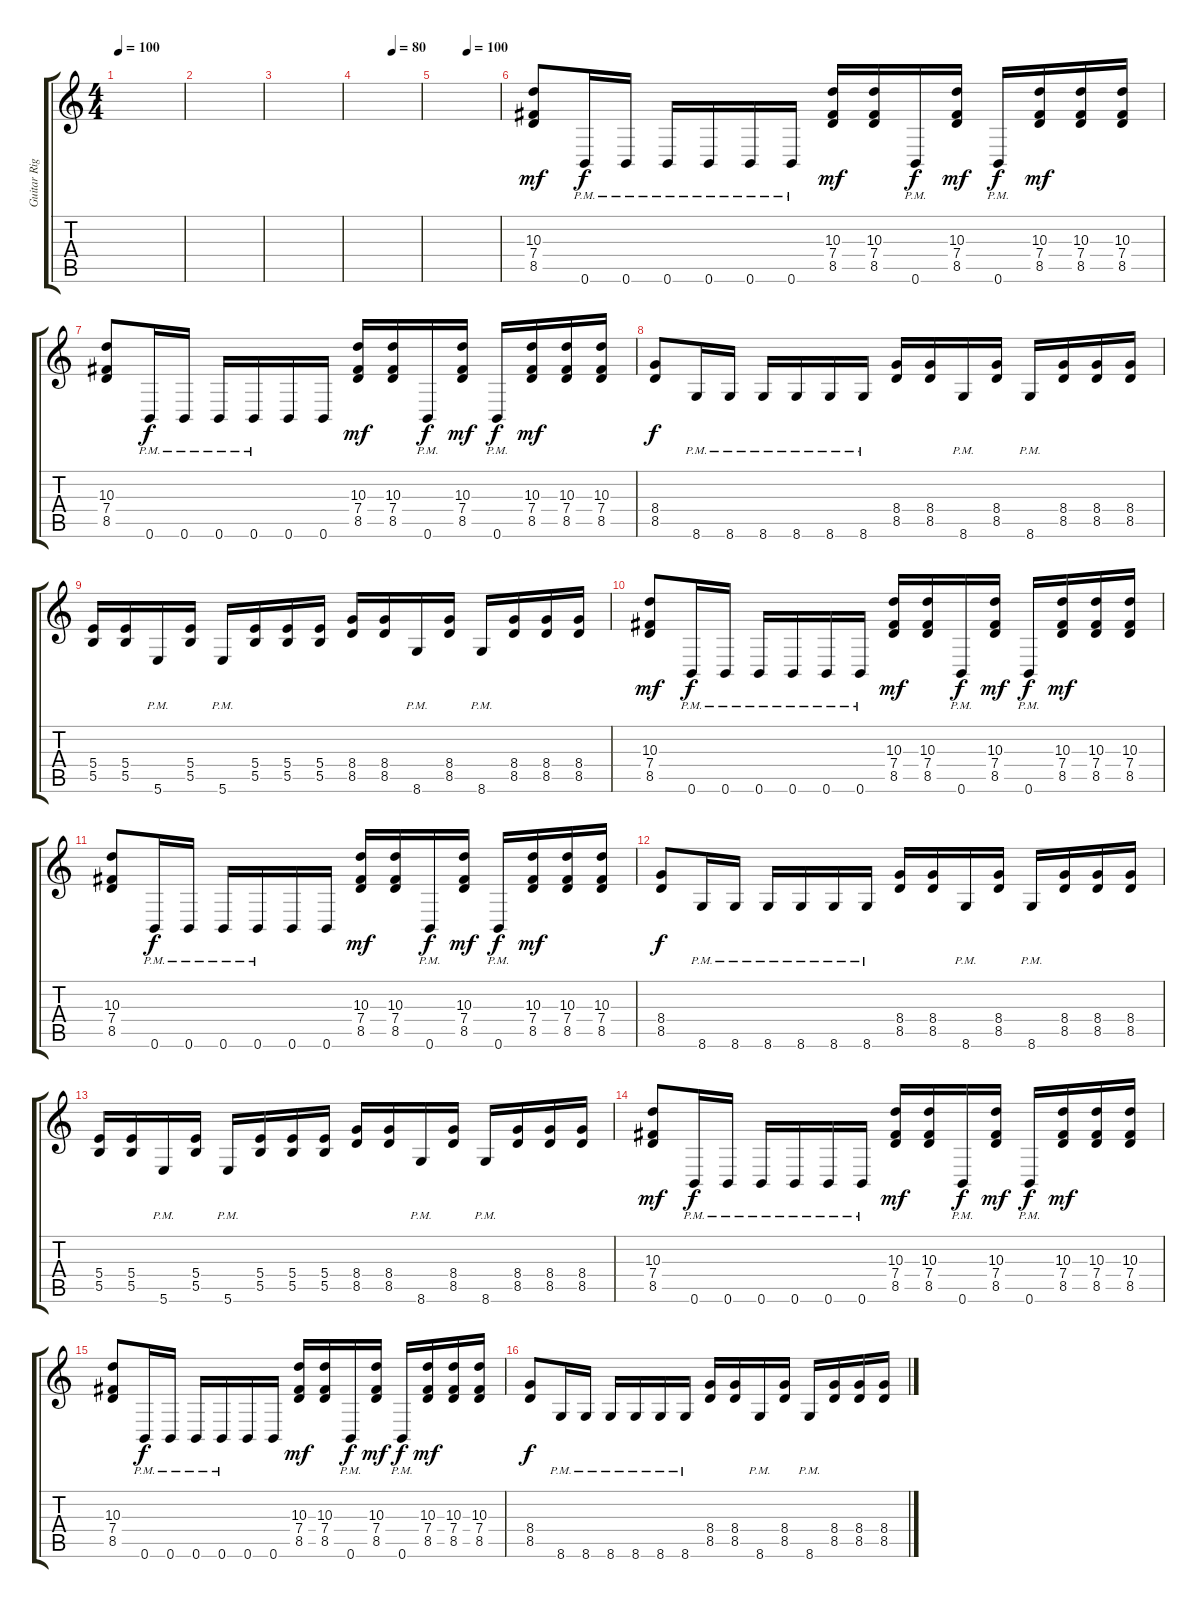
\track ("Guitar Right" "Guitar Rig") {instrument distortionguitar}
\staff {score tabs}
\tuning (Db4 Ab3 E3 B2 Gb2 B1) {hide}
\ts (4 4)
\tempo 100
\clef g2
\ks c
|
|
|
\tempo (80 0.5625)
|
\tempo (100 0.5)
|
(10.3 7.4 8.5).8{dy mf volume 12} 0.6{pm}.16{dy f} 0.6{pm}.16 0.6{pm}.16 0.6{pm}.16 0.6{pm}.16 0.6{pm}.16 (10.3 7.4 8.5).16{dy mf} (10.3 7.4 8.5).16 0.6{pm}.16{dy f} (10.3 7.4 8.5).16{dy mf} 0.6{pm}.16{dy f} (10.3 7.4 8.5).16{dy mf} (10.3 7.4 8.5).16 (10.3 7.4 8.5).16 |
(10.3 7.4 8.5).8 0.6{pm}.16{dy f} 0.6{pm}.16 0.6{pm}.16 0.6{pm}.16 0.6.16 0.6.16 (10.3 7.4 8.5).16{dy mf} (10.3 7.4 8.5).16 0.6{pm}.16{dy f} (10.3 7.4 8.5).16{dy mf} 0.6{pm}.16{dy f} (10.3 7.4 8.5).16{dy mf} (10.3 7.4 8.5).16 (10.3 7.4 8.5).16 |
(8.4 8.5).8{dy f} 8.6{pm}.16 8.6{pm}.16 8.6{pm}.16 8.6{pm}.16 8.6{pm}.16 8.6{pm}.16 (8.4 8.5).16 (8.4 8.5).16 8.6{pm}.16 (8.4 8.5).16 8.6{pm}.16 (8.4 8.5).16 (8.4 8.5).16 (8.4 8.5).16 |
(5.4 5.5).16 (5.4 5.5).16 5.6{pm}.16 (5.4 5.5).16 5.6{pm}.16 (5.4 5.5).16 (5.4 5.5).16 (5.4 5.5).16 (8.4 8.5).16 (8.4 8.5).16 8.6{pm}.16 (8.4 8.5).16 8.6{pm}.16 (8.4 8.5).16 (8.4 8.5).16 (8.4 8.5).16 |
(10.3 7.4 8.5).8{dy mf} 0.6{pm}.16{dy f} 0.6{pm}.16 0.6{pm}.16 0.6{pm}.16 0.6{pm}.16 0.6{pm}.16 (10.3 7.4 8.5).16{dy mf} (10.3 7.4 8.5).16 0.6{pm}.16{dy f} (10.3 7.4 8.5).16{dy mf} 0.6{pm}.16{dy f} (10.3 7.4 8.5).16{dy mf} (10.3 7.4 8.5).16 (10.3 7.4 8.5).16 |
(10.3 7.4 8.5).8 0.6{pm}.16{dy f} 0.6{pm}.16 0.6{pm}.16 0.6{pm}.16 0.6.16 0.6.16 (10.3 7.4 8.5).16{dy mf} (10.3 7.4 8.5).16 0.6{pm}.16{dy f} (10.3 7.4 8.5).16{dy mf} 0.6{pm}.16{dy f} (10.3 7.4 8.5).16{dy mf} (10.3 7.4 8.5).16 (10.3 7.4 8.5).16 |
(8.4 8.5).8{dy f} 8.6{pm}.16 8.6{pm}.16 8.6{pm}.16 8.6{pm}.16 8.6{pm}.16 8.6{pm}.16 (8.4 8.5).16 (8.4 8.5).16 8.6{pm}.16 (8.4 8.5).16 8.6{pm}.16 (8.4 8.5).16 (8.4 8.5).16 (8.4 8.5).16 |
(5.4 5.5).16{volume 10} (5.4 5.5).16 5.6{pm}.16 (5.4 5.5).16 5.6{pm}.16 (5.4 5.5).16 (5.4 5.5).16 (5.4 5.5).16 (8.4 8.5).16 (8.4 8.5).16 8.6{pm}.16 (8.4 8.5).16 8.6{pm}.16 (8.4 8.5).16 (8.4 8.5).16 (8.4 8.5).16 |
(10.3 7.4 8.5).8{dy mf} 0.6{pm}.16{dy f} 0.6{pm}.16 0.6{pm}.16 0.6{pm}.16 0.6{pm}.16 0.6{pm}.16 (10.3 7.4 8.5).16{dy mf} (10.3 7.4 8.5).16 0.6{pm}.16{dy f} (10.3 7.4 8.5).16{dy mf} 0.6{pm}.16{dy f} (10.3 7.4 8.5).16{dy mf} (10.3 7.4 8.5).16 (10.3 7.4 8.5).16 |
(10.3 7.4 8.5).8 0.6{pm}.16{dy f} 0.6{pm}.16 0.6{pm}.16 0.6{pm}.16 0.6.16 0.6.16 (10.3 7.4 8.5).16{dy mf} (10.3 7.4 8.5).16 0.6{pm}.16{dy f} (10.3 7.4 8.5).16{dy mf} 0.6{pm}.16{dy f} (10.3 7.4 8.5).16{dy mf} (10.3 7.4 8.5).16 (10.3 7.4 8.5).16 |
(8.4 8.5).8{dy f} 8.6{pm}.16 8.6{pm}.16 8.6{pm}.16 8.6{pm}.16 8.6{pm}.16 8.6{pm}.16 (8.4 8.5).16 (8.4 8.5).16 8.6{pm}.16 (8.4 8.5).16 8.6{pm}.16 (8.4 8.5).16 (8.4 8.5).16 (8.4 8.5).16
